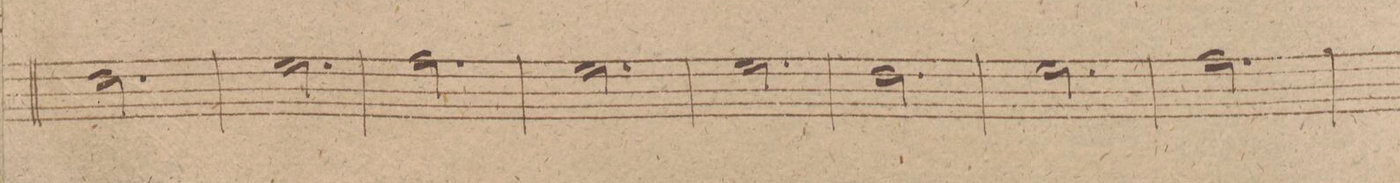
**kern	**dynam
*I"Oboe 2do in	*
*clefG2	*
*k[f#]	*
*M3/4	*
2.dd\	.
=49	=49
2.ee\	.
=50	=50
2.ff#\	.
=51	=51
2.ee\	.
=52	=52
2.ee\	.
=53	=53
2.dd\	.
=54	=54
2.ee\	.
=55	=55
2.ff#\	.
=56	=56
*-	*-
